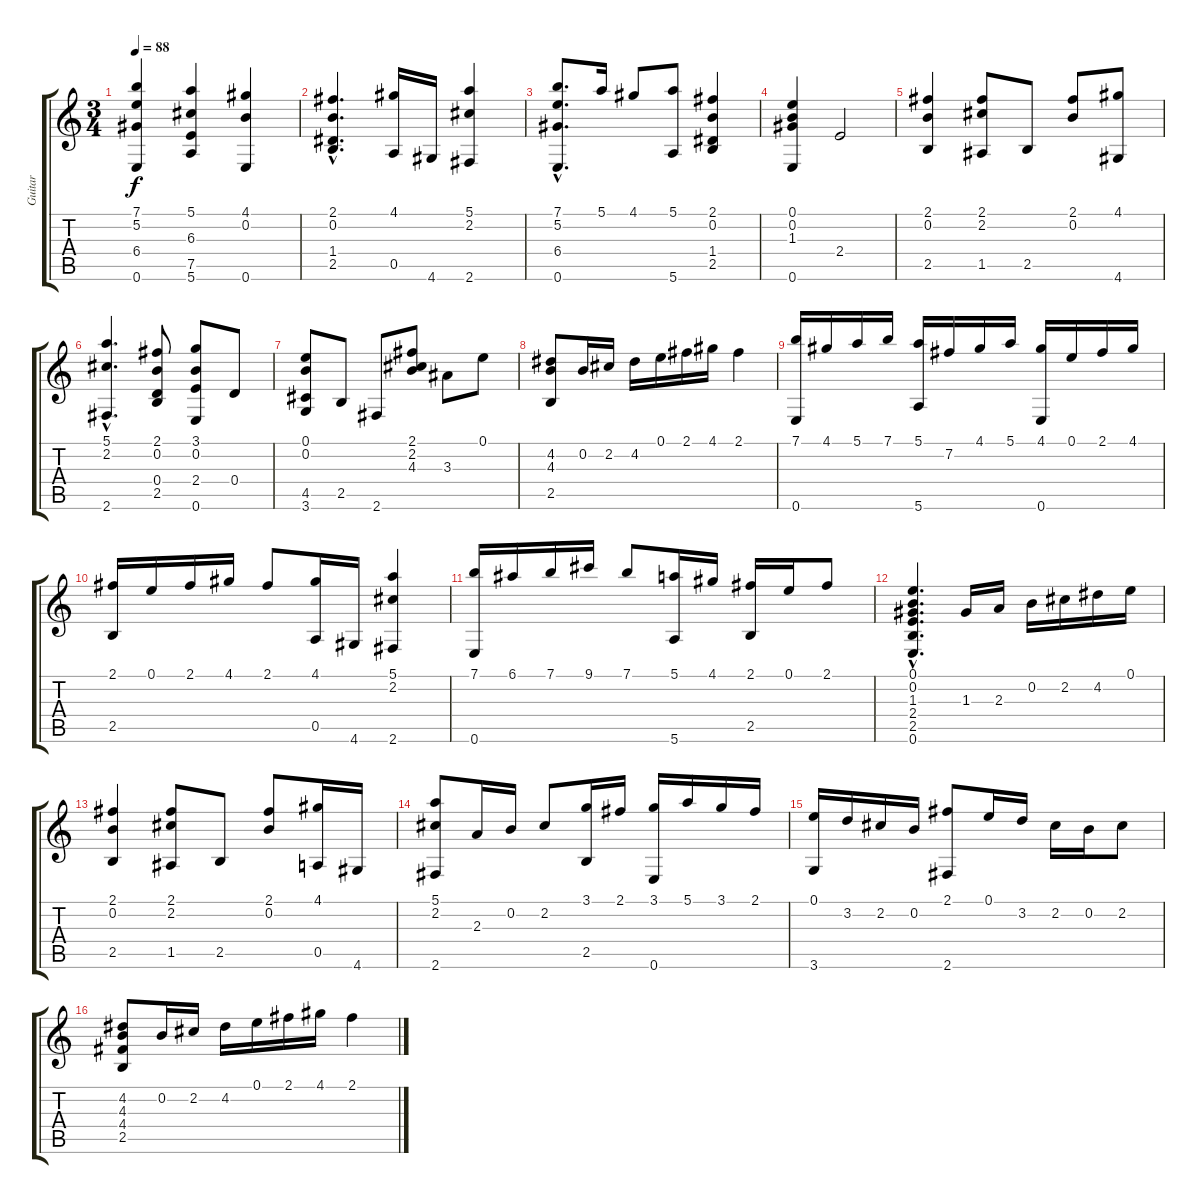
\track ("Guitar" "Guitar") {instrument acousticguitarnylon}
\staff {score tabs}
\tuning (E4 B3 G3 D3 A2 E2) {hide}
\ts (3 4)
\tempo 88
\clef g2
\ks c
(7.1 5.2 6.4 0.6).4{dy f instrument acousticguitarnylon} (5.1 6.3 7.5 5.6).4 (4.1 0.2 0.6).4 |
(2.1{hac} 0.2{hac} 1.4{hac} 2.5{hac}).4{d} (4.1 0.5).16 4.6.16 (5.1 2.2 2.6).4 |
(7.1{hac} 5.2{hac} 6.4{hac} 0.6{hac}).8{d} 5.1.16 4.1.8 (5.1 5.6).8 (2.1 0.2 1.4 2.5).4 |
(0.1 0.2 1.3 0.6).4 2.4.2 |
(2.1 0.2 2.5).4 (2.1 2.2 1.5).8 2.5.8 (2.1 0.2).8 (4.1 4.6).8 |
(5.1{hac} 2.2{hac} 2.6{hac}).4{d} (2.1 0.2 0.4 2.5).8 (3.1 0.2 2.4 0.6).8 0.4.8 |
(0.1 0.2 4.5 3.6).8 2.5.8 2.6.8 (2.1 2.2 4.3).8 3.3.8 0.1.8 |
(4.2 4.3 2.5).8 0.2.16 2.2.16 4.2.16 0.1.16 2.1.16 4.1.16 2.1.4 |
(7.1 0.6).16 4.1.16 5.1.16 7.1.16 (5.1 5.6).16 7.2.16 4.1.16 5.1.16 (4.1 0.6).16 0.1.16 2.1.16 4.1.16 |
(2.1 2.5).16 0.1.16 2.1.16 4.1.16 2.1.8 (4.1 0.5).16 4.6.16 (5.1 2.2 2.6).4 |
(7.1 0.6).16 6.1.16 7.1.16 9.1.16 7.1.8 (5.1 5.6).16 4.1.16 (2.1 2.5).16 0.1.16 2.1.8 |
(0.1{hac} 0.2{hac} 1.3{hac} 2.4{hac} 2.5{hac} 0.6{hac}).4{d} 1.3.16 2.3.16 0.2.16 2.2.16 4.2.16 0.1.16 |
(2.1 0.2 2.5).4 (2.1 2.2 1.5).8 2.5.8 (2.1 0.2).8 (4.1 0.5).16 4.6.16 |
(5.1 2.2 2.6).8 2.3.16 0.2.16 2.2.8 (3.1 2.5).16 2.1.16 (3.1 0.6).16 5.1.16 3.1.16 2.1.16 |
(0.1 3.6).16 3.2.16 2.2.16 0.2.16 (2.1 2.6).8 0.1.16 3.2.16 2.2.16 0.2.16 2.2.8 |
(4.2 4.3 4.4 2.5).8 0.2.16 2.2.16 4.2.16 0.1.16 2.1.16 4.1.16 2.1.4
